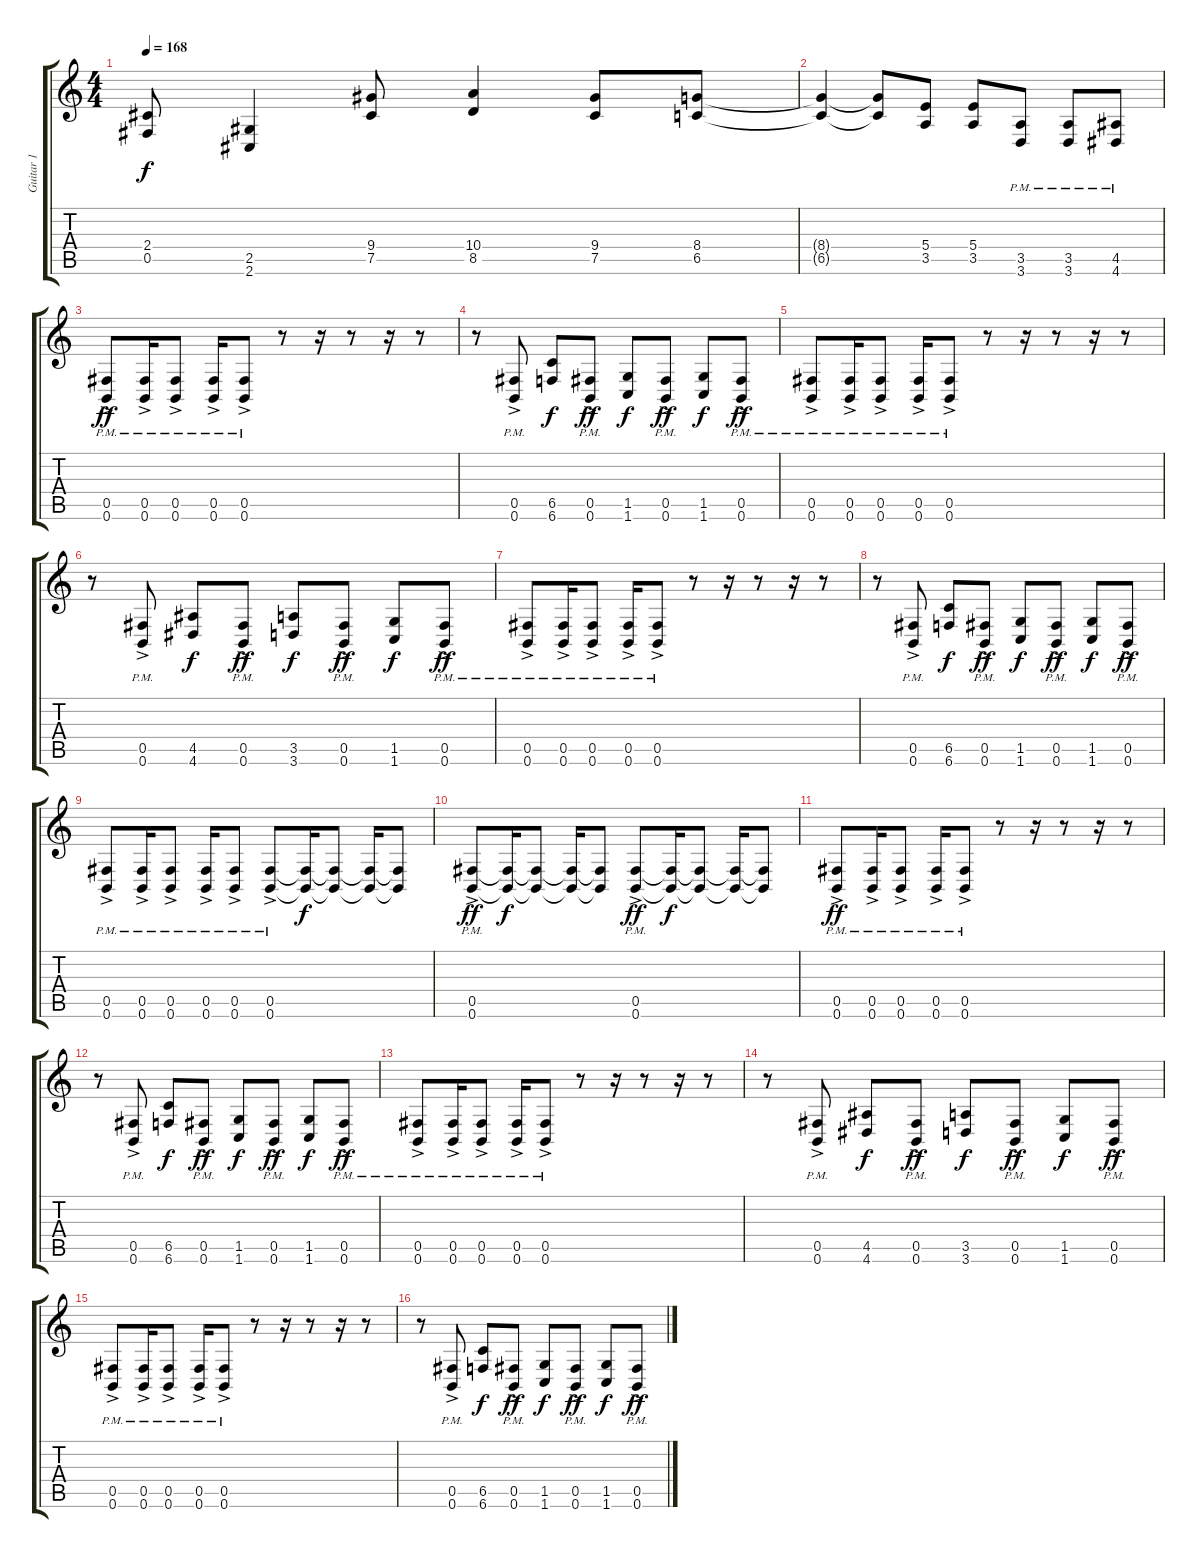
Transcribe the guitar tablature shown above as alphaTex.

\track ("Guitar 1" "Guitar 1") {instrument distortionguitar}
\staff {score tabs}
\tuning (Db4 Ab3 E3 B2 Gb2 B1) {hide}
\ts (4 4)
\tempo 168
\clef g2
\ks c
(2.4 0.5).8{dy f} (2.5 2.6).4 (9.4 7.5).8 (10.4 8.5).4 (9.4 7.5).8 (8.4 6.5).8 |
(8.4{t} 6.5{t}).4 (8.4{t} 6.5{t}).8 (5.4 3.5).8 (5.4 3.5).8 (3.5{pm} 3.6{pm}).8 (3.5{pm} 3.6{pm}).8 (4.5{pm} 4.6{pm}).8 |
(0.5{ac pm} 0.6{ac pm}).8{dy ff} (0.5{ac pm} 0.6{ac pm}).16 (0.5{ac pm} 0.6{ac pm}).8 (0.5{ac pm} 0.6{ac pm}).16 (0.5{ac pm} 0.6{ac pm}).8 r.8 r.16 r.8 r.16 r.8 |
r.8 (0.5{ac pm} 0.6{ac pm}).8 (6.5 6.6).8{dy f} (0.5{ac pm} 0.6{ac pm}).8{dy ff} (1.5 1.6).8{dy f} (0.5{ac pm} 0.6{ac pm}).8{dy ff} (1.5 1.6).8{dy f} (0.5{ac pm} 0.6{ac pm}).8{dy ff} |
(0.5{ac pm} 0.6{ac pm}).8 (0.5{ac pm} 0.6{ac pm}).16 (0.5{ac pm} 0.6{ac pm}).8 (0.5{ac pm} 0.6{ac pm}).16 (0.5{ac pm} 0.6{ac pm}).8 r.8 r.16 r.8 r.16 r.8 |
r.8 (0.5{ac pm} 0.6{ac pm}).8 (4.5 4.6).8{dy f} (0.5{ac pm} 0.6{ac pm}).8{dy ff} (3.5 3.6).8{dy f} (0.5{ac pm} 0.6{ac pm}).8{dy ff} (1.5 1.6).8{dy f} (0.5{ac pm} 0.6{ac pm}).8{dy ff} |
(0.5{ac pm} 0.6{ac pm}).8 (0.5{ac pm} 0.6{ac pm}).16 (0.5{ac pm} 0.6{ac pm}).8 (0.5{ac pm} 0.6{ac pm}).16 (0.5{ac pm} 0.6{ac pm}).8 r.8 r.16 r.8 r.16 r.8 |
r.8 (0.5{ac pm} 0.6{ac pm}).8 (6.5 6.6).8{dy f} (0.5{ac pm} 0.6{ac pm}).8{dy ff} (1.5 1.6).8{dy f} (0.5{ac pm} 0.6{ac pm}).8{dy ff} (1.5 1.6).8{dy f} (0.5{ac pm} 0.6{ac pm}).8{dy ff} |
(0.5{ac pm} 0.6{ac pm}).8 (0.5{ac pm} 0.6{ac pm}).16 (0.5{ac pm} 0.6{ac pm}).8 (0.5{ac pm} 0.6{ac pm}).16 (0.5{ac pm} 0.6{ac pm}).8 (0.5{ac pm} 0.6{ac pm}).8 (0.5{t} 0.6{t}).16{dy f} (0.5{t} 0.6{t}).8 (0.5{t} 0.6{t}).16 (0.5{t} 0.6{t}).8 |
(0.5{ac pm} 0.6{ac pm}).8{dy ff} (0.5{t} 0.6{t}).16{dy f} (0.5{t} 0.6{t}).8 (0.5{t} 0.6{t}).16 (0.5{t} 0.6{t}).8 (0.5{ac pm} 0.6{ac pm}).8{dy ff} (0.5{t} 0.6{t}).16{dy f} (0.5{t} 0.6{t}).8 (0.5{t} 0.6{t}).16 (0.5{t} 0.6{t}).8 |
(0.5{ac pm} 0.6{ac pm}).8{dy ff} (0.5{ac pm} 0.6{ac pm}).16 (0.5{ac pm} 0.6{ac pm}).8 (0.5{ac pm} 0.6{ac pm}).16 (0.5{ac pm} 0.6{ac pm}).8 r.8 r.16 r.8 r.16 r.8 |
r.8 (0.5{ac pm} 0.6{ac pm}).8 (6.5 6.6).8{dy f} (0.5{ac pm} 0.6{ac pm}).8{dy ff} (1.5 1.6).8{dy f} (0.5{ac pm} 0.6{ac pm}).8{dy ff} (1.5 1.6).8{dy f} (0.5{ac pm} 0.6{ac pm}).8{dy ff} |
(0.5{ac pm} 0.6{ac pm}).8 (0.5{ac pm} 0.6{ac pm}).16 (0.5{ac pm} 0.6{ac pm}).8 (0.5{ac pm} 0.6{ac pm}).16 (0.5{ac pm} 0.6{ac pm}).8 r.8 r.16 r.8 r.16 r.8 |
r.8 (0.5{ac pm} 0.6{ac pm}).8 (4.5 4.6).8{dy f} (0.5{ac pm} 0.6{ac pm}).8{dy ff} (3.5 3.6).8{dy f} (0.5{ac pm} 0.6{ac pm}).8{dy ff} (1.5 1.6).8{dy f} (0.5{ac pm} 0.6{ac pm}).8{dy ff} |
(0.5{ac pm} 0.6{ac pm}).8 (0.5{ac pm} 0.6{ac pm}).16 (0.5{ac pm} 0.6{ac pm}).8 (0.5{ac pm} 0.6{ac pm}).16 (0.5{ac pm} 0.6{ac pm}).8 r.8 r.16 r.8 r.16 r.8 |
r.8 (0.5{ac pm} 0.6{ac pm}).8 (6.5 6.6).8{dy f} (0.5{ac pm} 0.6{ac pm}).8{dy ff} (1.5 1.6).8{dy f} (0.5{ac pm} 0.6{ac pm}).8{dy ff} (1.5 1.6).8{dy f} (0.5{ac pm} 0.6{ac pm}).8{dy ff}
